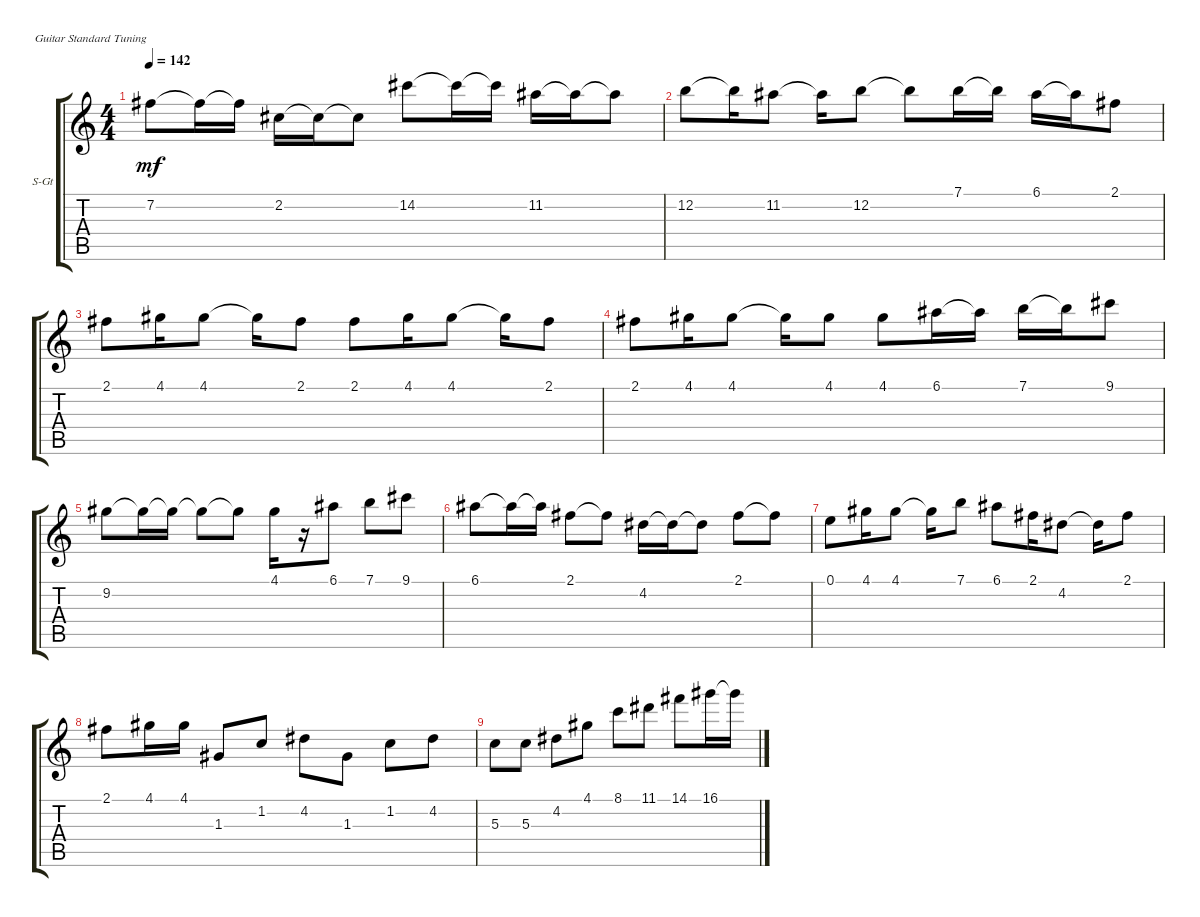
\bracketExtendMode groupsimilarinstruments
\firstSystemTrackNameOrientation horizontal
\otherSystemsTrackNameOrientation horizontal
\track ("Piano" "S-Gt") {solo instrument acousticgrandpiano}
\staff {score tabs}
\tuning (E4 B3 G3 D3 A2 E2)
\displaytranspose 12
\ts (4 4)
\tempo 142
\clef g2
\ks c
7.2.8{dy mf} 7.2{t}.16 7.2{t}.16 2.2.16 2.2{t}.16 2.2{t}.8 14.2.8 14.2{t}.16 14.2{t}.16 11.2.16 11.2{t}.16 11.2{t}.8 |
12.2.8 12.2{t}.16 11.2.8 11.2{t}.16 12.2.8 12.2{t}.8 7.1.16 7.1{t}.16 6.1.16 6.1{t}.16 2.1.8 |
2.1.8 4.1.16 4.1.8 4.1{t}.16 2.1.8 2.1.8 4.1.16 4.1.8 4.1{t}.16 2.1.8 |
2.1.8 4.1.16 4.1.8 4.1{t}.16 4.1.8 4.1.8 6.1.16 6.1{t}.16 7.1.16 7.1{t}.16 9.1.8 |
9.2.8 9.2{t}.16 9.2{t}.16 9.2{t}.8 9.2{t}.8 4.1.16 r.16 6.1.8 7.1.8 9.1.8 |
6.1.8 6.1{t}.16 6.1{t}.16 2.1.8 2.1{t}.8 4.2.16 4.2{t}.16 4.2{t}.8 2.1.8 2.1{t}.8 |
0.1.8 4.1.16 4.1.8 4.1{t}.16 7.1.8 6.1.8 2.1.16 4.2.8 4.2{t}.16 2.1.8 |
2.1.8 4.1.16 4.1.16 1.3.8 1.2.8 4.2.8 1.3.8 1.2.8 4.2.8 |
5.3.8 5.3.8 4.2.8 4.1.8 8.1.8 11.1.8 14.1.8 16.1.16 16.1{t}.16
